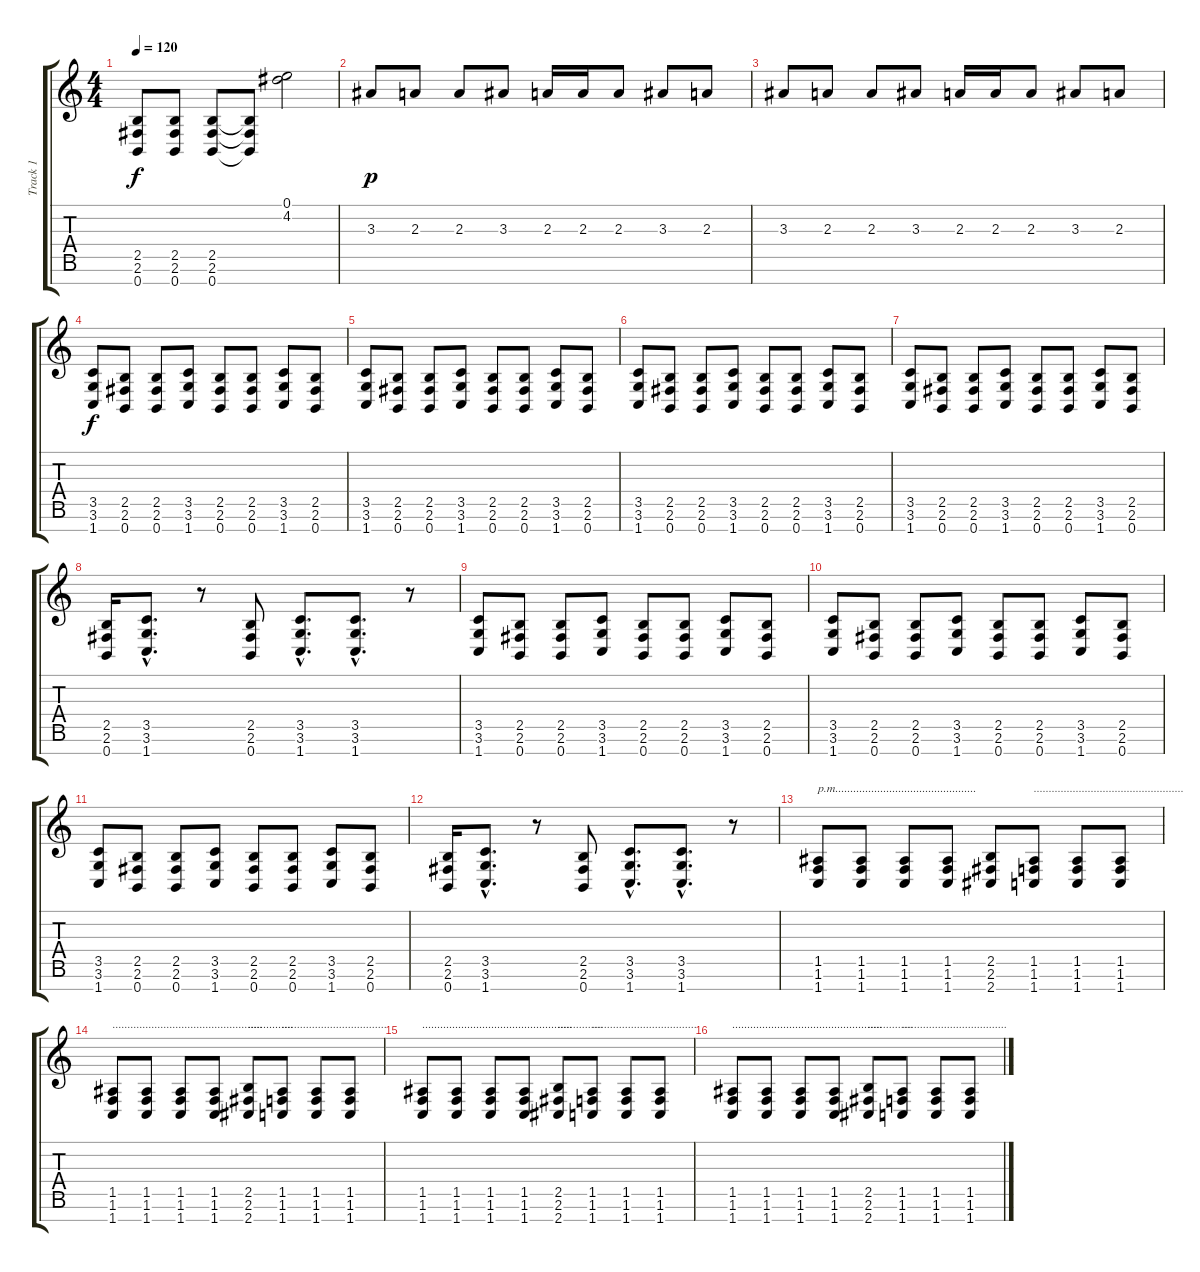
\track ("Track 1" "Track 1") {instrument overdrivenguitar}
\staff {score tabs}
\tuning (E4 B3 G3 D3 A2 E2 B1) {hide}
\ts (4 4)
\tempo 120
\clef g2
\ks c
(2.5 2.6 0.7).8{dy f} (2.5 2.6 0.7).8 (2.5 2.6 0.7).8 (2.5{t} 2.6{t} 0.7{t}).8 (0.1 4.2).2 |
3.3.8{dy p} 2.3.8 2.3.8 3.3.8 2.3.16 2.3.16 2.3.8 3.3.8 2.3.8 |
3.3.8 2.3.8 2.3.8 3.3.8 2.3.16 2.3.16 2.3.8 3.3.8 2.3.8 |
(3.5 3.6 1.7).8{dy f} (2.5 2.6 0.7).8 (2.5 2.6 0.7).8 (3.5 3.6 1.7).8 (2.5 2.6 0.7).8 (2.5 2.6 0.7).8 (3.5 3.6 1.7).8 (2.5 2.6 0.7).8 |
(3.5 3.6 1.7).8 (2.5 2.6 0.7).8 (2.5 2.6 0.7).8 (3.5 3.6 1.7).8 (2.5 2.6 0.7).8 (2.5 2.6 0.7).8 (3.5 3.6 1.7).8 (2.5 2.6 0.7).8 |
(3.5 3.6 1.7).8 (2.5 2.6 0.7).8 (2.5 2.6 0.7).8 (3.5 3.6 1.7).8 (2.5 2.6 0.7).8 (2.5 2.6 0.7).8 (3.5 3.6 1.7).8 (2.5 2.6 0.7).8 |
(3.5 3.6 1.7).8 (2.5 2.6 0.7).8 (2.5 2.6 0.7).8 (3.5 3.6 1.7).8 (2.5 2.6 0.7).8 (2.5 2.6 0.7).8 (3.5 3.6 1.7).8 (2.5 2.6 0.7).8 |
(2.5 2.6 0.7).16 (3.5{hac} 3.6{hac} 1.7{hac}).8{d} r.8 (2.5 2.6 0.7).8 (3.5{hac} 3.6{hac} 1.7{hac}).8{d} (3.5{hac} 3.6{hac} 1.7{hac}).8{d} r.8 |
(3.5 3.6 1.7).8 (2.5 2.6 0.7).8 (2.5 2.6 0.7).8 (3.5 3.6 1.7).8 (2.5 2.6 0.7).8 (2.5 2.6 0.7).8 (3.5 3.6 1.7).8 (2.5 2.6 0.7).8 |
(3.5 3.6 1.7).8 (2.5 2.6 0.7).8 (2.5 2.6 0.7).8 (3.5 3.6 1.7).8 (2.5 2.6 0.7).8 (2.5 2.6 0.7).8 (3.5 3.6 1.7).8 (2.5 2.6 0.7).8 |
(3.5 3.6 1.7).8 (2.5 2.6 0.7).8 (2.5 2.6 0.7).8 (3.5 3.6 1.7).8 (2.5 2.6 0.7).8 (2.5 2.6 0.7).8 (3.5 3.6 1.7).8 (2.5 2.6 0.7).8 |
(2.5 2.6 0.7).16 (3.5{hac} 3.6{hac} 1.7{hac}).8{d} r.8 (2.5 2.6 0.7).8 (3.5{hac} 3.6{hac} 1.7{hac}).8{d} (3.5{hac} 3.6{hac} 1.7{hac}).8{d} r.8 |
(1.5 1.6 1.7).8{txt "p.m..............................................." instrument electricguitarmuted} (1.5 1.6 1.7).8 (1.5 1.6 1.7).8 (1.5 1.6 1.7).8 (2.5 2.6 2.7).8 (1.5 1.6 1.7).8{txt ".................................................."} (1.5 1.6 1.7).8 (1.5 1.6 1.7).8 |
(1.5 1.6 1.7).8{txt ".................................................." instrument electricguitarmuted} (1.5 1.6 1.7).8 (1.5 1.6 1.7).8 (1.5 1.6 1.7).8 (2.5 2.6 2.7).8{txt "..............."} (1.5 1.6 1.7).8{txt "..................................."} (1.5 1.6 1.7).8 (1.5 1.6 1.7).8 |
(1.5 1.6 1.7).8{txt ".................................................." instrument electricguitarmuted} (1.5 1.6 1.7).8 (1.5 1.6 1.7).8 (1.5 1.6 1.7).8 (2.5 2.6 2.7).8{txt "..............."} (1.5 1.6 1.7).8{txt "..................................."} (1.5 1.6 1.7).8 (1.5 1.6 1.7).8 |
(1.5 1.6 1.7).8{txt ".................................................." instrument electricguitarmuted} (1.5 1.6 1.7).8 (1.5 1.6 1.7).8 (1.5 1.6 1.7).8 (2.5 2.6 2.7).8{txt "..............."} (1.5 1.6 1.7).8{txt "..................................."} (1.5 1.6 1.7).8 (1.5 1.6 1.7).8
